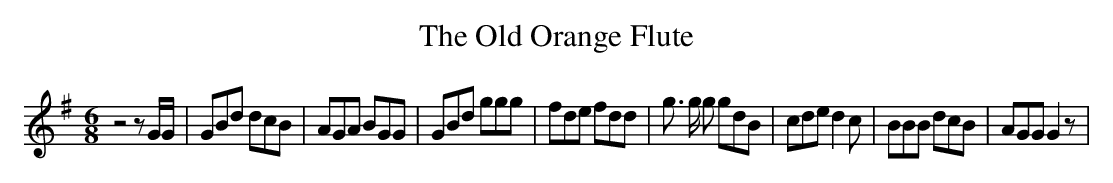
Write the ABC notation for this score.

X:1
T:The Old Orange Flute
M:6/8
L:1/8
K:G
 z4 z G/2G/2| GBd dcB| AGA BGG| GBd ggg| fde fdd| g3/2 g/2 g gdB| cde d2 c|\
 BBB dcB| AGG G2 z|
